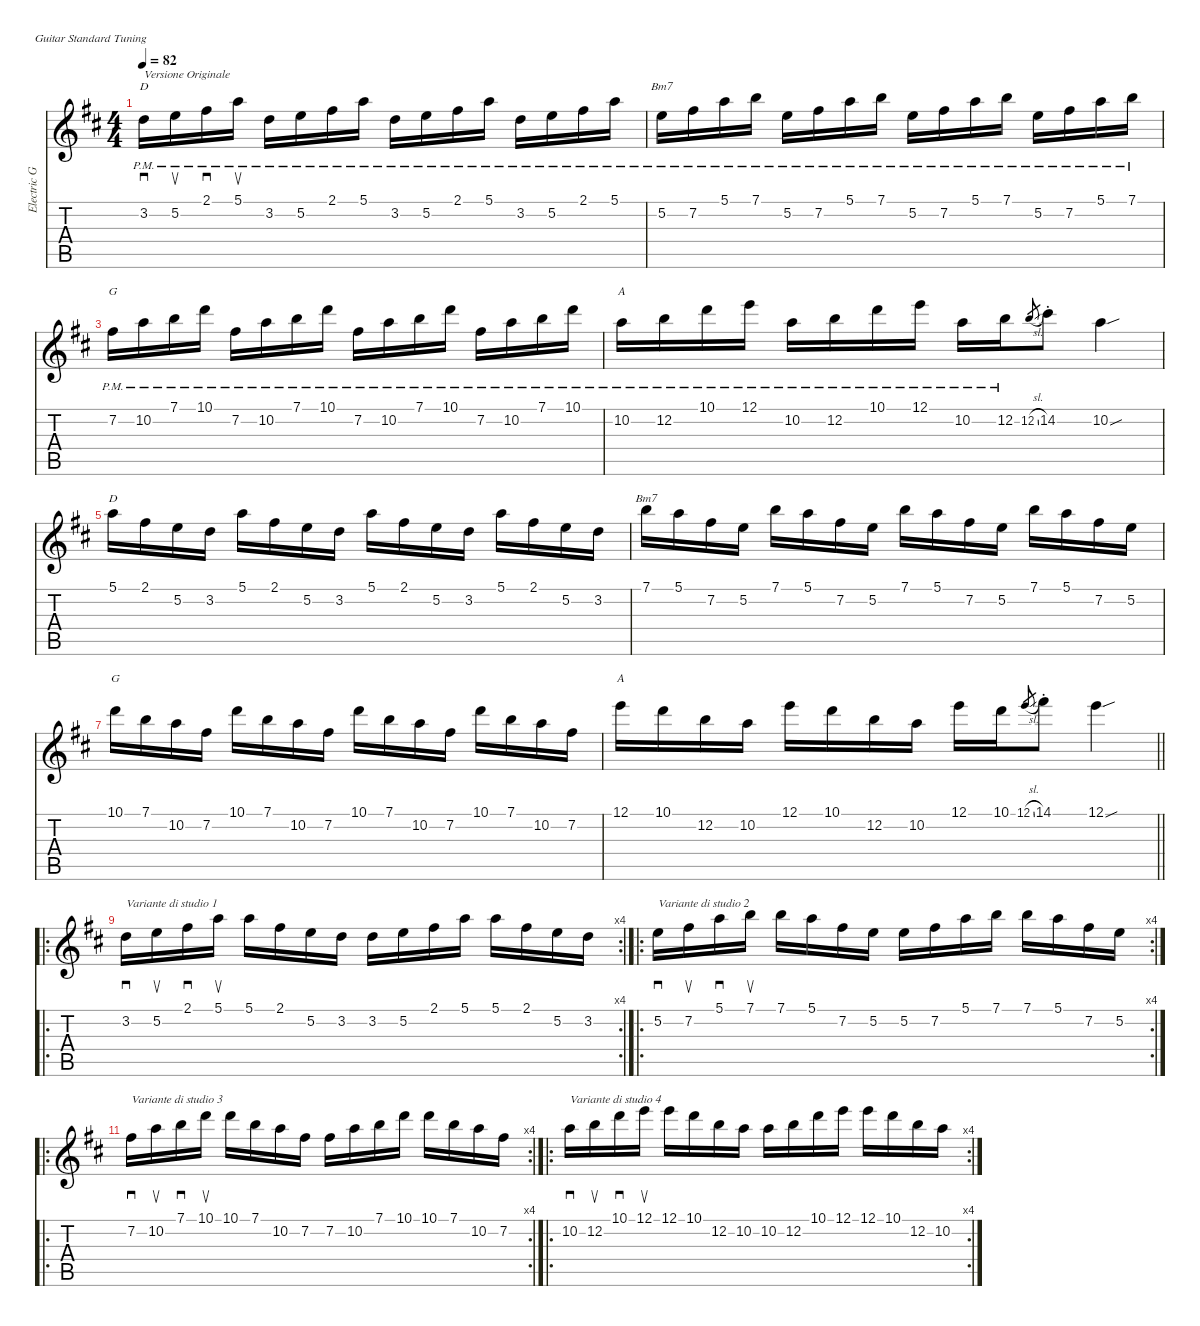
\defaultSystemsLayout 4
\hideDynamics
\bracketExtendMode nobrackets
\otherSystemsTrackNameOrientation horizontal
\defaultBarNumberDisplay FirstOfSystem
\track ("Electric Guitar (Distortion)" "Electric G") {instrument distortionguitar}
\staff {score tabs}
\tuning (E4 B3 G3 D3 A2 E2)
\chord ("D" x 3 x x x x) {showdiagram false showfingering false}
\chord ("Bm7" x 5 x x x x) {showdiagram false showfingering false}
\chord ("G" x 7 x x x x) {firstfret 7 showdiagram false showfingering false}
\chord ("A" x 10 x x x x) {firstfret 10 showdiagram false showfingering false}
\chord ("D" 5 x x x x x) {showdiagram false showfingering false}
\chord ("Bm7" 7 x x x x x) {firstfret 7 showdiagram false showfingering false}
\chord ("G" 10 x x x x x) {firstfret 10 showdiagram false showfingering false}
\chord ("A" 12 x x x x x) {firstfret 12 showdiagram false showfingering false}
\ts (4 4)
\tempo 82
\clef g2
\ks d
3.2{pm acc forcenatural}.16{sd ch "D" txt "Versione Originale" dy mf instrument distortionguitar beam Down} 5.2{pm acc forcenatural}.16{su beam Down} 2.1{pm acc #}.16{sd beam Down} 5.1{pm acc forcenatural}.16{su beam Down} 3.2{pm acc forcenatural}.16{beam Down} 5.2{pm acc forcenatural}.16{beam Down} 2.1{pm acc #}.16{beam Down} 5.1{pm acc forcenatural}.16{beam Down} 3.2{pm acc forcenatural}.16{beam Down} 5.2{pm acc forcenatural}.16{beam Down} 2.1{pm acc #}.16{beam Down} 5.1{pm acc forcenatural}.16{beam Down} 3.2{pm acc forcenatural}.16{beam Down} 5.2{pm acc forcenatural}.16{beam Down} 2.1{pm acc #}.16{beam Down} 5.1{pm acc forcenatural}.16{beam Down} |
5.2{pm acc forcenatural}.16{ch "Bm7" beam Down} 7.2{pm acc #}.16{beam Down} 5.1{pm acc forcenatural}.16{beam Down} 7.1{pm acc forcenatural}.16{beam Down} 5.2{pm acc forcenatural}.16{beam Down} 7.2{pm acc #}.16{beam Down} 5.1{pm acc forcenatural}.16{beam Down} 7.1{pm acc forcenatural}.16{beam Down} 5.2{pm acc forcenatural}.16{beam Down} 7.2{pm acc #}.16{beam Down} 5.1{pm acc forcenatural}.16{beam Down} 7.1{pm acc forcenatural}.16{beam Down} 5.2{pm acc forcenatural}.16{beam Down} 7.2{pm acc #}.16{beam Down} 5.1{pm acc forcenatural}.16{beam Down} 7.1{pm acc forcenatural}.16{beam Down} |
7.2{pm acc #}.16{ch "G" beam Down} 10.2{pm acc forcenatural}.16{beam Down} 7.1{pm acc forcenatural}.16{beam Down} 10.1{pm acc forcenatural}.16{beam Down} 7.2{pm acc #}.16{beam Down} 10.2{pm acc forcenatural}.16{beam Down} 7.1{pm acc forcenatural}.16{beam Down} 10.1{pm acc forcenatural}.16{beam Down} 7.2{pm acc #}.16{beam Down} 10.2{pm acc forcenatural}.16{beam Down} 7.1{pm acc forcenatural}.16{beam Down} 10.1{pm acc forcenatural}.16{beam Down} 7.2{pm acc #}.16{beam Down} 10.2{pm acc forcenatural}.16{beam Down} 7.1{pm acc forcenatural}.16{beam Down} 10.1{pm acc forcenatural}.16{beam Down} |
10.2{pm acc forcenatural}.16{ch "A" beam Down} 12.2{pm acc forcenatural}.16{beam Down} 10.1{pm acc forcenatural}.16{beam Down} 12.1{pm acc forcenatural}.16{beam Down} 10.2{pm acc forcenatural}.16{beam Down} 12.2{pm acc forcenatural}.16{beam Down} 10.1{pm acc forcenatural}.16{beam Down} 12.1{pm acc forcenatural}.16{beam Down} 10.2{pm acc forcenatural}.16{beam Down} 12.2{pm acc forcenatural}.16{beam Down} 12.2{sl acc forcenatural}.8{gr beam Up} 14.2{st acc #}.8{beam Down} 10.2{sou acc forcenatural}.4{beam Down} |
5.1{acc forcenatural}.16{ch "D" beam Down} 2.1{acc #}.16{beam Down} 5.2{acc forcenatural}.16{beam Down} 3.2{acc forcenatural}.16{beam Down} 5.1{acc forcenatural}.16{beam Down} 2.1{acc #}.16{beam Down} 5.2{acc forcenatural}.16{beam Down} 3.2{acc forcenatural}.16{beam Down} 5.1{acc forcenatural}.16{beam Down} 2.1{acc #}.16{beam Down} 5.2{acc forcenatural}.16{beam Down} 3.2{acc forcenatural}.16{beam Down} 5.1{acc forcenatural}.16{beam Down} 2.1{acc #}.16{beam Down} 5.2{acc forcenatural}.16{beam Down} 3.2{acc forcenatural}.16{beam Down} |
7.1{acc forcenatural}.16{ch "Bm7" beam Down} 5.1{acc forcenatural}.16{beam Down} 7.2{acc #}.16{beam Down} 5.2{acc forcenatural}.16{beam Down} 7.1{acc forcenatural}.16{beam Down} 5.1{acc forcenatural}.16{beam Down} 7.2{acc #}.16{beam Down} 5.2{acc forcenatural}.16{beam Down} 7.1{acc forcenatural}.16{beam Down} 5.1{acc forcenatural}.16{beam Down} 7.2{acc #}.16{beam Down} 5.2{acc forcenatural}.16{beam Down} 7.1{acc forcenatural}.16{beam Down} 5.1{acc forcenatural}.16{beam Down} 7.2{acc #}.16{beam Down} 5.2{acc forcenatural}.16{beam Down} |
10.1{acc forcenatural}.16{ch "G" beam Down} 7.1{acc forcenatural}.16{beam Down} 10.2{acc forcenatural}.16{beam Down} 7.2{acc #}.16{beam Down} 10.1{acc forcenatural}.16{beam Down} 7.1{acc forcenatural}.16{beam Down} 10.2{acc forcenatural}.16{beam Down} 7.2{acc #}.16{beam Down} 10.1{acc forcenatural}.16{beam Down} 7.1{acc forcenatural}.16{beam Down} 10.2{acc forcenatural}.16{beam Down} 7.2{acc #}.16{beam Down} 10.1{acc forcenatural}.16{beam Down} 7.1{acc forcenatural}.16{beam Down} 10.2{acc forcenatural}.16{beam Down} 7.2{acc #}.16{beam Down} |
\barLineRight lightlight
12.1{acc forcenatural}.16{ch "A" beam Down} 10.1{acc forcenatural}.16{beam Down} 12.2{acc forcenatural}.16{beam Down} 10.2{acc forcenatural}.16{beam Down} 12.1{acc forcenatural}.16{beam Down} 10.1{acc forcenatural}.16{beam Down} 12.2{acc forcenatural}.16{beam Down} 10.2{acc forcenatural}.16{beam Down} 12.1{acc forcenatural}.16{beam Down} 10.1{acc forcenatural}.16{beam Down} 12.1{sl acc forcenatural}.8{gr beam Up} 14.1{st acc #}.8{beam Down} 12.1{sou acc forcenatural}.4{beam Down} |
\ro
\rc 4
3.2{acc forcenatural}.16{sd txt "Variante di studio 1" beam Down} 5.2{acc forcenatural}.16{su beam Down} 2.1{acc #}.16{sd beam Down} 5.1{acc forcenatural}.16{su beam Down} 5.1{acc forcenatural}.16{beam Down} 2.1{acc #}.16{beam Down} 5.2{acc forcenatural}.16{beam Down} 3.2{acc forcenatural}.16{beam Down} 3.2{acc forcenatural}.16{beam Down} 5.2{acc forcenatural}.16{beam Down} 2.1{acc #}.16{beam Down} 5.1{acc forcenatural}.16{beam Down} 5.1{acc forcenatural}.16{beam Down} 2.1{acc #}.16{beam Down} 5.2{acc forcenatural}.16{beam Down} 3.2{acc forcenatural}.16{beam Down} |
\ro
\rc 4
5.2{acc forcenatural}.16{sd txt "Variante di studio 2" beam Down} 7.2{acc #}.16{su beam Down} 5.1{acc forcenatural}.16{sd beam Down} 7.1{acc forcenatural}.16{su beam Down} 7.1{acc forcenatural}.16{beam Down} 5.1{acc forcenatural}.16{beam Down} 7.2{acc #}.16{beam Down} 5.2{acc forcenatural}.16{beam Down} 5.2{acc forcenatural}.16{beam Down} 7.2{acc #}.16{beam Down} 5.1{acc forcenatural}.16{beam Down} 7.1{acc forcenatural}.16{beam Down} 7.1{acc forcenatural}.16{beam Down} 5.1{acc forcenatural}.16{beam Down} 7.2{acc #}.16{beam Down} 5.2{acc forcenatural}.16{beam Down} |
\ro
\rc 4
7.2{acc #}.16{sd txt "Variante di studio 3" beam Down} 10.2{acc forcenatural}.16{su beam Down} 7.1{acc forcenatural}.16{sd beam Down} 10.1{acc forcenatural}.16{su beam Down} 10.1{acc forcenatural}.16{beam Down} 7.1{acc forcenatural}.16{beam Down} 10.2{acc forcenatural}.16{beam Down} 7.2{acc #}.16{beam Down} 7.2{acc #}.16{beam Down} 10.2{acc forcenatural}.16{beam Down} 7.1{acc forcenatural}.16{beam Down} 10.1{acc forcenatural}.16{beam Down} 10.1{acc forcenatural}.16{beam Down} 7.1{acc forcenatural}.16{beam Down} 10.2{acc forcenatural}.16{beam Down} 7.2{acc #}.16{beam Down} |
\ro
\rc 4
10.2{acc forcenatural}.16{sd txt "Variante di studio 4" beam Down} 12.2{acc forcenatural}.16{su beam Down} 10.1{acc forcenatural}.16{sd beam Down} 12.1{acc forcenatural}.16{su beam Down} 12.1{acc forcenatural}.16{beam Down} 10.1{acc forcenatural}.16{beam Down} 12.2{acc forcenatural}.16{beam Down} 10.2{acc forcenatural}.16{beam Down} 10.2{acc forcenatural}.16{beam Down} 12.2{acc forcenatural}.16{beam Down} 10.1{acc forcenatural}.16{beam Down} 12.1{acc forcenatural}.16{beam Down} 12.1{acc forcenatural}.16{beam Down} 10.1{acc forcenatural}.16{beam Down} 12.2{acc forcenatural}.16{beam Down} 10.2{acc forcenatural}.16{beam Down}
